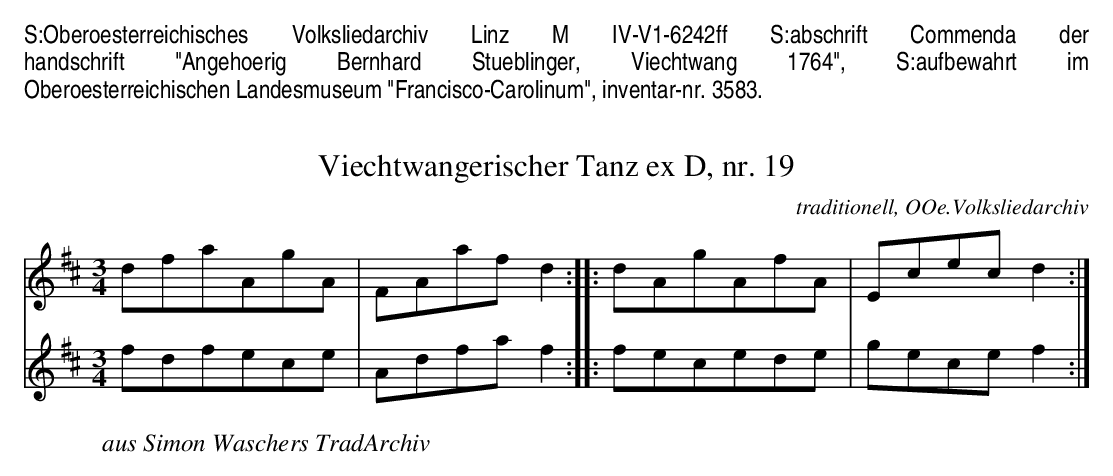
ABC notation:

X:1
T:Viechtwangerischer Tanz ex D, nr. 19
C:traditionell, OOe.Volksliedarchiv
%%textfont Helvetica-Narrow 10pt
%%begintext align
S:Oberoesterreichisches Volksliedarchiv Linz M IV-V1-6242ff
S:abschrift Commenda der handschrift "Angehoerig Bernhard Stueblinger, Viechtwang 1764",
S:aufbewahrt im Oberoesterreichischen Landesmuseum "Francisco-Carolinum", inventar-nr. 3583.
%%endtext
M:3/4
L:1/8
K:D
V:1
dfaAgA | FAafd2 :||: dAgAfA | Ececd2 :|
V:2
fdfece | Adfaf2 :||: fecede | gecef2 :|
W:aus Simon Waschers TradArchiv
